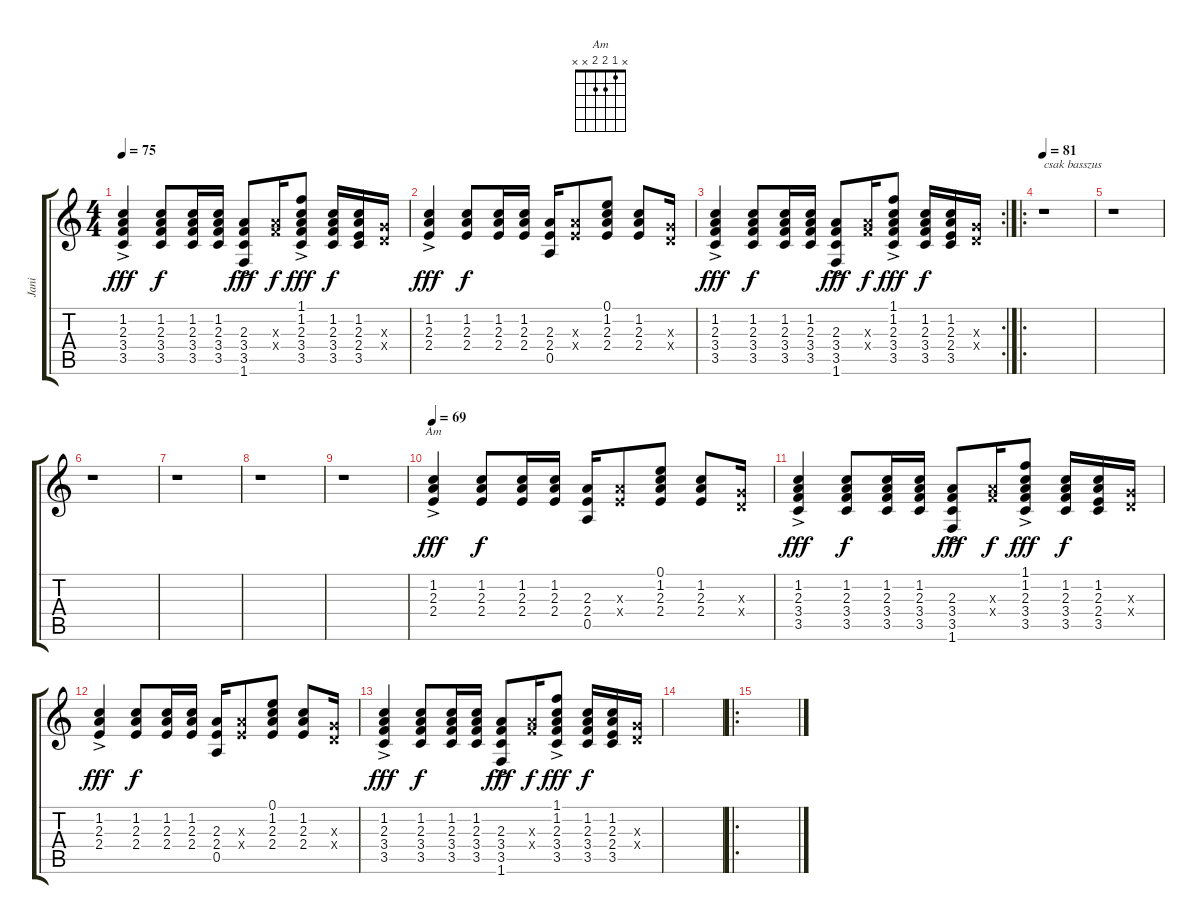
\track ("Jani" "Jani") {instrument distortionguitar}
\staff {score tabs}
\tuning (E4 B3 G3 D3 A2 E2) {hide}
\chord ("Am" x 1 2 2 x x)
\ts (4 4)
\tempo 75
\clef g2
\ks c
(1.2 2.3 3.4 3.5{ac}).4{dy fff} (1.2 2.3 3.4 3.5).8{dy f} (1.2 2.3 3.4 3.5).16 (1.2 2.3 3.4 3.5).16 (2.3 3.4 3.5 1.6{ac}).8{dy fff} (2.3{x} 3.4{x}).16{dy f} (1.1 1.2 2.3{ac} 3.4 3.5).8{dy fff} (1.2 2.3 3.4 3.5).16{dy f} (1.2 2.3 2.4 3.5).16 (0.3{x} 0.4{x}).16 |
(1.2 2.3 2.4{ac}).4{dy fff} (1.2 2.3 2.4).8{dy f} (1.2 2.3 2.4).16 (1.2 2.3 2.4).16 (2.3 2.4 0.5).16 (2.3{x} 2.4{x}).8 (0.1 1.2 2.3 2.4).8 (1.2 2.3 2.4).8 (0.3{x} 0.4{x}).16 |
\rc 2
(1.2 2.3 3.4 3.5{ac}).4{dy fff} (1.2 2.3 3.4 3.5).8{dy f} (1.2 2.3 3.4 3.5).16 (1.2 2.3 3.4 3.5).16 (2.3 3.4 3.5 1.6{ac}).8{dy fff} (2.3{x} 3.4{x}).16{dy f} (1.1 1.2 2.3{ac} 3.4 3.5).8{dy fff} (1.2 2.3 3.4 3.5).16{dy f} (1.2 2.3 2.4 3.5).16 (0.3{x} 0.4{x}).16 |
\ro
\tempo 81
r.1{txt "csak basszus"} |
r.1 |
r.1 |
r.1 |
r.1 |
r.1 |
\tempo 69
(1.2 2.3 2.4{ac}).4{ch "Am" dy fff} (1.2 2.3 2.4).8{dy f} (1.2 2.3 2.4).16 (1.2 2.3 2.4).16 (2.3 2.4 0.5).16 (2.3{x} 2.4{x}).8 (0.1 1.2 2.3 2.4).8 (1.2 2.3 2.4).8 (0.3{x} 0.4{x}).16 |
(1.2 2.3 3.4 3.5{ac}).4{dy fff} (1.2 2.3 3.4 3.5).8{dy f} (1.2 2.3 3.4 3.5).16 (1.2 2.3 3.4 3.5).16 (2.3 3.4 3.5 1.6{ac}).8{dy fff} (2.3{x} 3.4{x}).16{dy f} (1.1 1.2 2.3{ac} 3.4 3.5).8{dy fff} (1.2 2.3 3.4 3.5).16{dy f} (1.2 2.3 2.4 3.5).16 (0.3{x} 0.4{x}).16 |
(1.2 2.3 2.4{ac}).4{dy fff} (1.2 2.3 2.4).8{dy f} (1.2 2.3 2.4).16 (1.2 2.3 2.4).16 (2.3 2.4 0.5).16 (2.3{x} 2.4{x}).8 (0.1 1.2 2.3 2.4).8 (1.2 2.3 2.4).8 (0.3{x} 0.4{x}).16 |
(1.2 2.3 3.4 3.5{ac}).4{dy fff} (1.2 2.3 3.4 3.5).8{dy f} (1.2 2.3 3.4 3.5).16 (1.2 2.3 3.4 3.5).16 (2.3 3.4 3.5 1.6{ac}).8{dy fff} (2.3{x} 3.4{x}).16{dy f} (1.1 1.2 2.3{ac} 3.4 3.5).8{dy fff} (1.2 2.3 3.4 3.5).16{dy f} (1.2 2.3 2.4 3.5).16 (0.3{x} 0.4{x}).16 |
|
\ro
